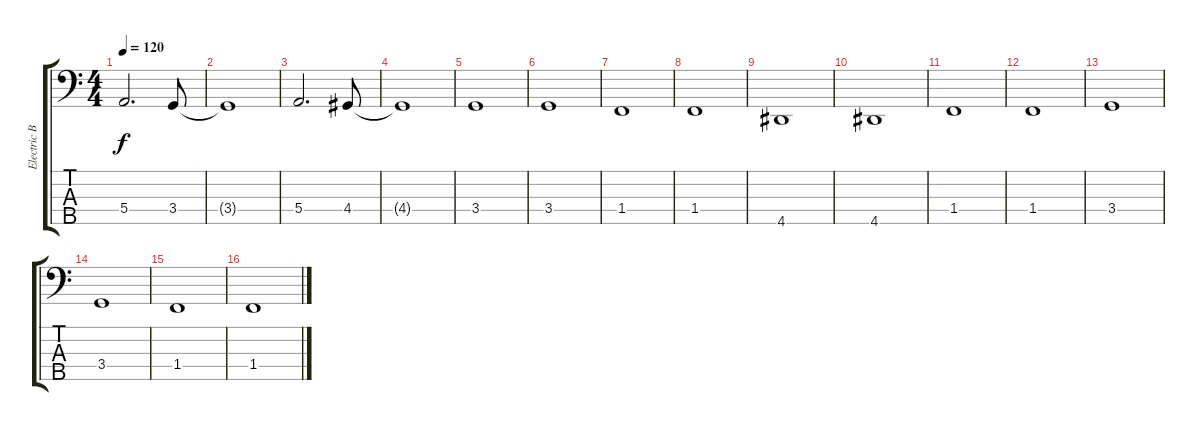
\track ("Electric Bass" "Electric B") {instrument electricbassfinger}
\staff {score tabs}
\tuning (G2 D2 A1 E1 B0) {hide}
\ts (4 4)
\tempo 120
\clef f4
\ks c
5.4.2{d dy f} 3.4.8 |
3.4{t}.1 |
5.4.2{d} 4.4.8 |
4.4{t}.1 |
3.4.1 |
3.4.1 |
1.4.1 |
1.4.1 |
4.5.1 |
4.5.1 |
1.4.1 |
1.4.1 |
3.4.1 |
3.4.1 |
1.4.1 |
1.4.1
